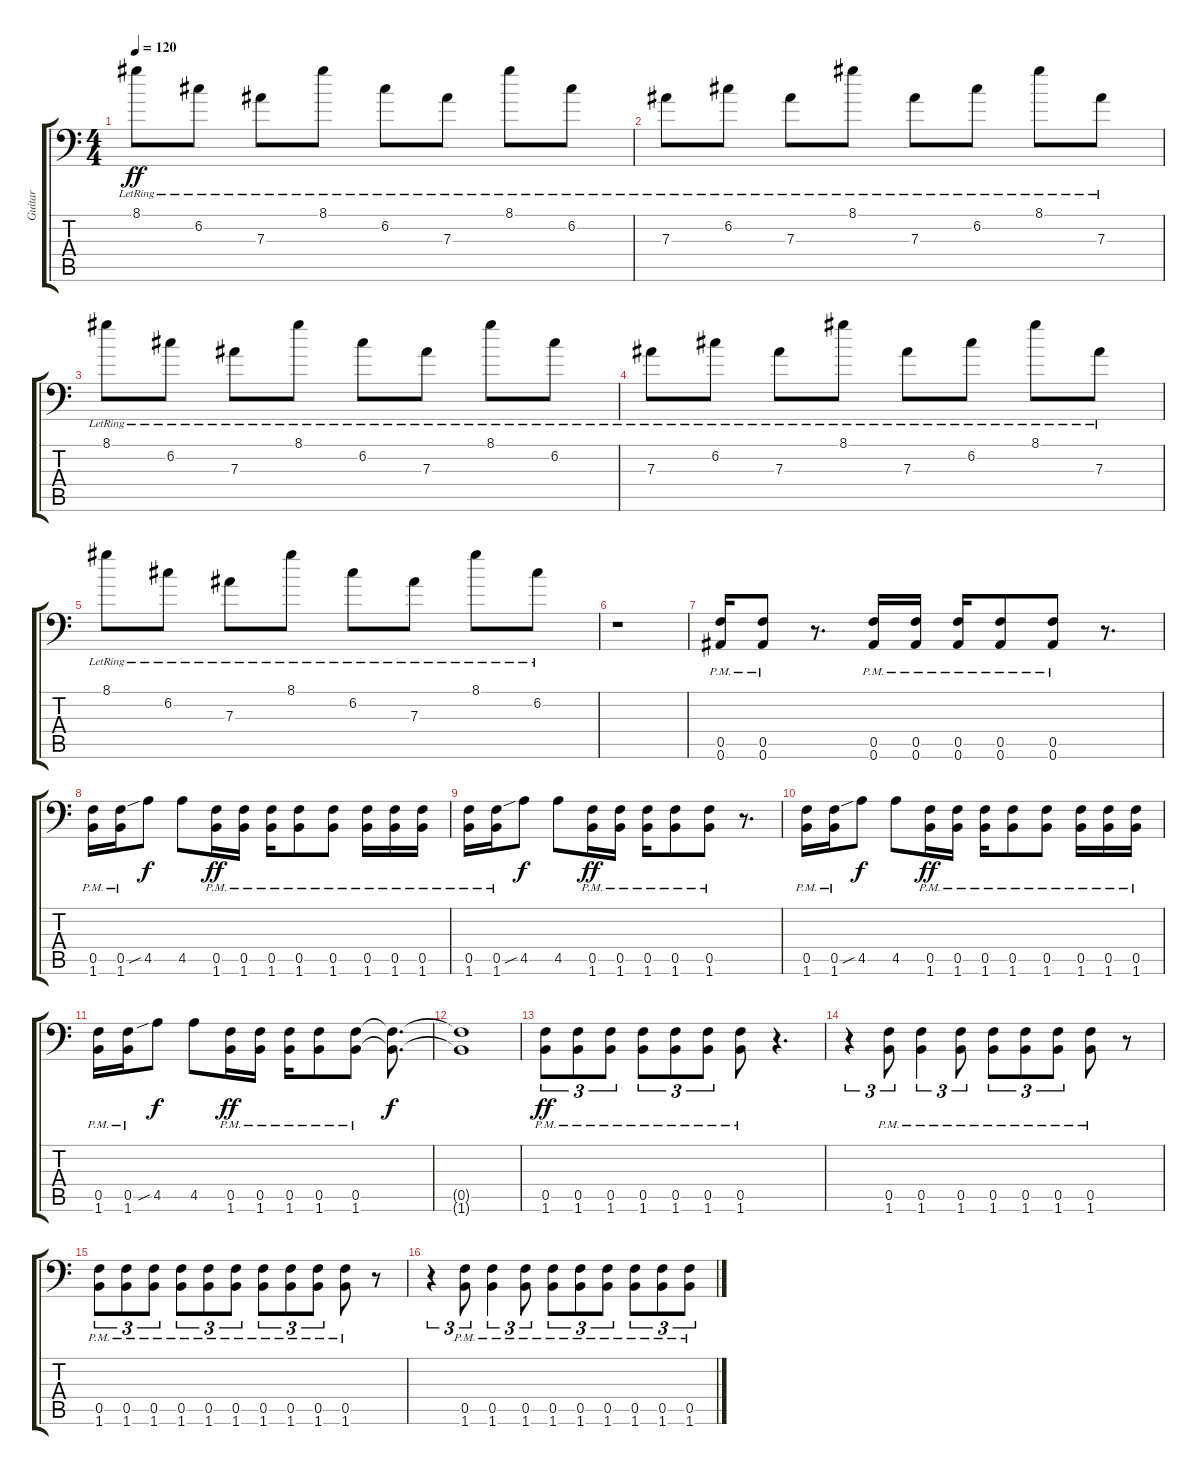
\track ("Guitar" "Guitar") {instrument distortionguitar}
\staff {score tabs}
\tuning (C4 G3 Eb3 Bb2 F2 Bb1) {hide}
\ts (4 4)
\tempo 120
\clef f4
\ks c
8.1{lr}.8{dy ff} 6.2{lr}.8 7.3{lr}.8 8.1{lr}.8 6.2{lr}.8 7.3{lr}.8 8.1{lr}.8 6.2{lr}.8 |
7.3{lr}.8 6.2{lr}.8 7.3{lr}.8 8.1{lr}.8 7.3{lr}.8 6.2{lr}.8 8.1{lr}.8 7.3{lr}.8 |
8.1{lr}.8 6.2{lr}.8 7.3{lr}.8 8.1{lr}.8 6.2{lr}.8 7.3{lr}.8 8.1{lr}.8 6.2{lr}.8 |
7.3{lr}.8 6.2{lr}.8 7.3{lr}.8 8.1{lr}.8 7.3{lr}.8 6.2{lr}.8 8.1{lr}.8 7.3{lr}.8 |
8.1{lr}.8 6.2{lr}.8 7.3{lr}.8 8.1{lr}.8 6.2{lr}.8 7.3{lr}.8 8.1{lr}.8 6.2{lr}.8 |
r.1 |
(0.5{pm} 0.6{pm}).16 (0.5{pm} 0.6{pm}).8 r.8{d} (0.5{pm} 0.6{pm}).16 (0.5{pm} 0.6{pm}).16 (0.5{pm} 0.6{pm}).16 (0.5{pm} 0.6{pm}).8 (0.5{pm} 0.6{pm}).8 r.8{d} |
(0.5{pm} 1.6{pm}).16 (0.5{pm} 1.6{pm}).16 4.5{sib}.8{dy f} 4.5.8 (0.5{pm} 1.6{pm}).16{dy ff} (0.5{pm} 1.6{pm}).16 (0.5{pm} 1.6{pm}).16 (0.5{pm} 1.6{pm}).8 (0.5{pm} 1.6{pm}).8 (0.5{pm} 1.6{pm}).16 (0.5{pm} 1.6{pm}).16 (0.5{pm} 1.6{pm}).16 |
(0.5{pm} 1.6{pm}).16 (0.5{pm} 1.6{pm}).16 4.5{sib}.8{dy f} 4.5.8 (0.5{pm} 1.6{pm}).16{dy ff} (0.5{pm} 1.6{pm}).16 (0.5{pm} 1.6{pm}).16 (0.5{pm} 1.6{pm}).8 (0.5{pm} 1.6{pm}).8 r.8{d} |
(0.5{pm} 1.6{pm}).16 (0.5{pm} 1.6{pm}).16 4.5{sib}.8{dy f} 4.5.8 (0.5{pm} 1.6{pm}).16{dy ff} (0.5{pm} 1.6{pm}).16 (0.5{pm} 1.6{pm}).16 (0.5{pm} 1.6{pm}).8 (0.5{pm} 1.6{pm}).8 (0.5{pm} 1.6{pm}).16 (0.5{pm} 1.6{pm}).16 (0.5{pm} 1.6{pm}).16 |
(0.5{pm} 1.6{pm}).16 (0.5{pm} 1.6{pm}).16 4.5{sib}.8{dy f} 4.5.8 (0.5{pm} 1.6{pm}).16{dy ff} (0.5{pm} 1.6{pm}).16 (0.5{pm} 1.6{pm}).16 (0.5{pm} 1.6{pm}).8 (0.5{pm} 1.6{pm}).8 (0.5{t} 1.6{t}).8{d dy f} |
(0.5{t} 1.6{t}).1 |
(0.5{pm} 1.6{pm}).8{tu (3 2) dy ff} (0.5{pm} 1.6{pm}).8{tu (3 2)} (0.5{pm} 1.6{pm}).8{tu (3 2)} (0.5{pm} 1.6{pm}).8{tu (3 2)} (0.5{pm} 1.6{pm}).8{tu (3 2)} (0.5{pm} 1.6{pm}).8{tu (3 2)} (0.5{pm} 1.6{pm}).8 r.4{d} |
r.4{tu (3 2)} (0.5{pm} 1.6{pm}).8{tu (3 2)} (0.5{pm} 1.6{pm}).4{tu (3 2)} (0.5{pm} 1.6{pm}).8{tu (3 2)} (0.5{pm} 1.6{pm}).8{tu (3 2)} (0.5{pm} 1.6{pm}).8{tu (3 2)} (0.5{pm} 1.6{pm}).8{tu (3 2)} (0.5{pm} 1.6{pm}).8 r.8 |
(0.5{pm} 1.6{pm}).8{tu (3 2)} (0.5{pm} 1.6{pm}).8{tu (3 2)} (0.5{pm} 1.6{pm}).8{tu (3 2)} (0.5{pm} 1.6{pm}).8{tu (3 2)} (0.5{pm} 1.6{pm}).8{tu (3 2)} (0.5{pm} 1.6{pm}).8{tu (3 2)} (0.5{pm} 1.6{pm}).8{tu (3 2)} (0.5{pm} 1.6{pm}).8{tu (3 2)} (0.5{pm} 1.6{pm}).8{tu (3 2)} (0.5{pm} 1.6{pm}).8 r.8 |
r.4{tu (3 2)} (0.5{pm} 1.6{pm}).8{tu (3 2)} (0.5{pm} 1.6{pm}).4{tu (3 2)} (0.5{pm} 1.6{pm}).8{tu (3 2)} (0.5{pm} 1.6{pm}).8{tu (3 2)} (0.5{pm} 1.6{pm}).8{tu (3 2)} (0.5{pm} 1.6{pm}).8{tu (3 2)} (0.5{pm} 1.6{pm}).8{tu (3 2)} (0.5{pm} 1.6{pm}).8{tu (3 2)} (0.5{pm} 1.6{pm}).8{tu (3 2)}
